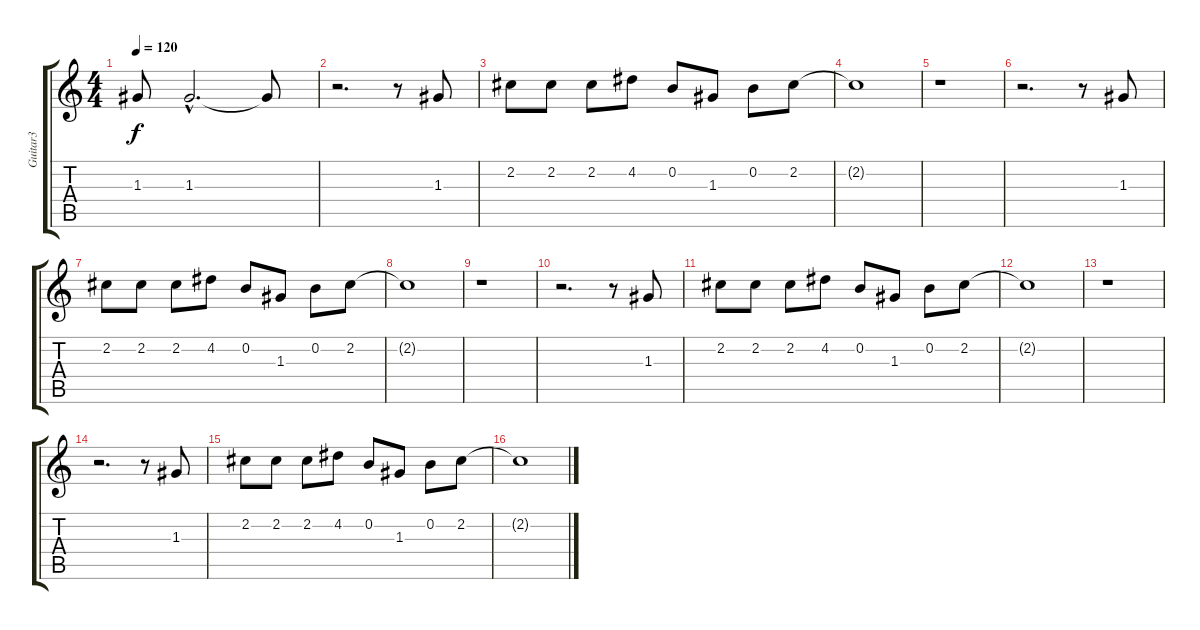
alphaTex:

\track ("Guitar3" "Guitar3") {instrument distortionguitar}
\staff {score tabs}
\tuning (E4 B3 G3 D3 A2 E2) {hide}
\ts (4 4)
\tempo 120
\clef g2
\ks c
1.3{t}.8{dy f} 1.3{hac}.2{d} 1.3{t}.8 |
r.2{d} r.8 1.3.8 |
2.2.8 2.2.8 2.2.8 4.2.8 0.2.8 1.3.8 0.2.8 2.2.8 |
2.2{t}.1 |
r.1 |
r.2{d} r.8 1.3.8 |
2.2.8 2.2.8 2.2.8 4.2.8 0.2.8 1.3.8 0.2.8 2.2.8 |
2.2{t}.1 |
r.1 |
r.2{d} r.8 1.3.8 |
2.2.8 2.2.8 2.2.8 4.2.8 0.2.8 1.3.8 0.2.8 2.2.8 |
2.2{t}.1 |
r.1 |
r.2{d} r.8 1.3.8 |
2.2.8 2.2.8 2.2.8 4.2.8 0.2.8 1.3.8 0.2.8 2.2.8 |
2.2{t}.1
